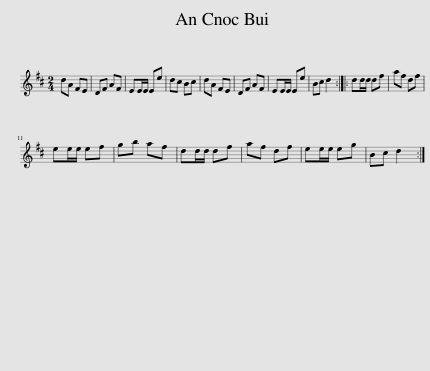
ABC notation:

X:1
L:1/8
M:2/4
I:linebreak $
K:D
V:1 treble
V:1
 dA FE | DF AF | EE/E/ Ee | dc Bc | dA FE | %5
 DF AF | EE/E/ Ee | Bc d2 :: dd/d/ df | af df |$ %10
 ee/e/ ef | gb af | dd/d/ df | af df | ee/e/ eg | %15
 Bc d2 :| %16
